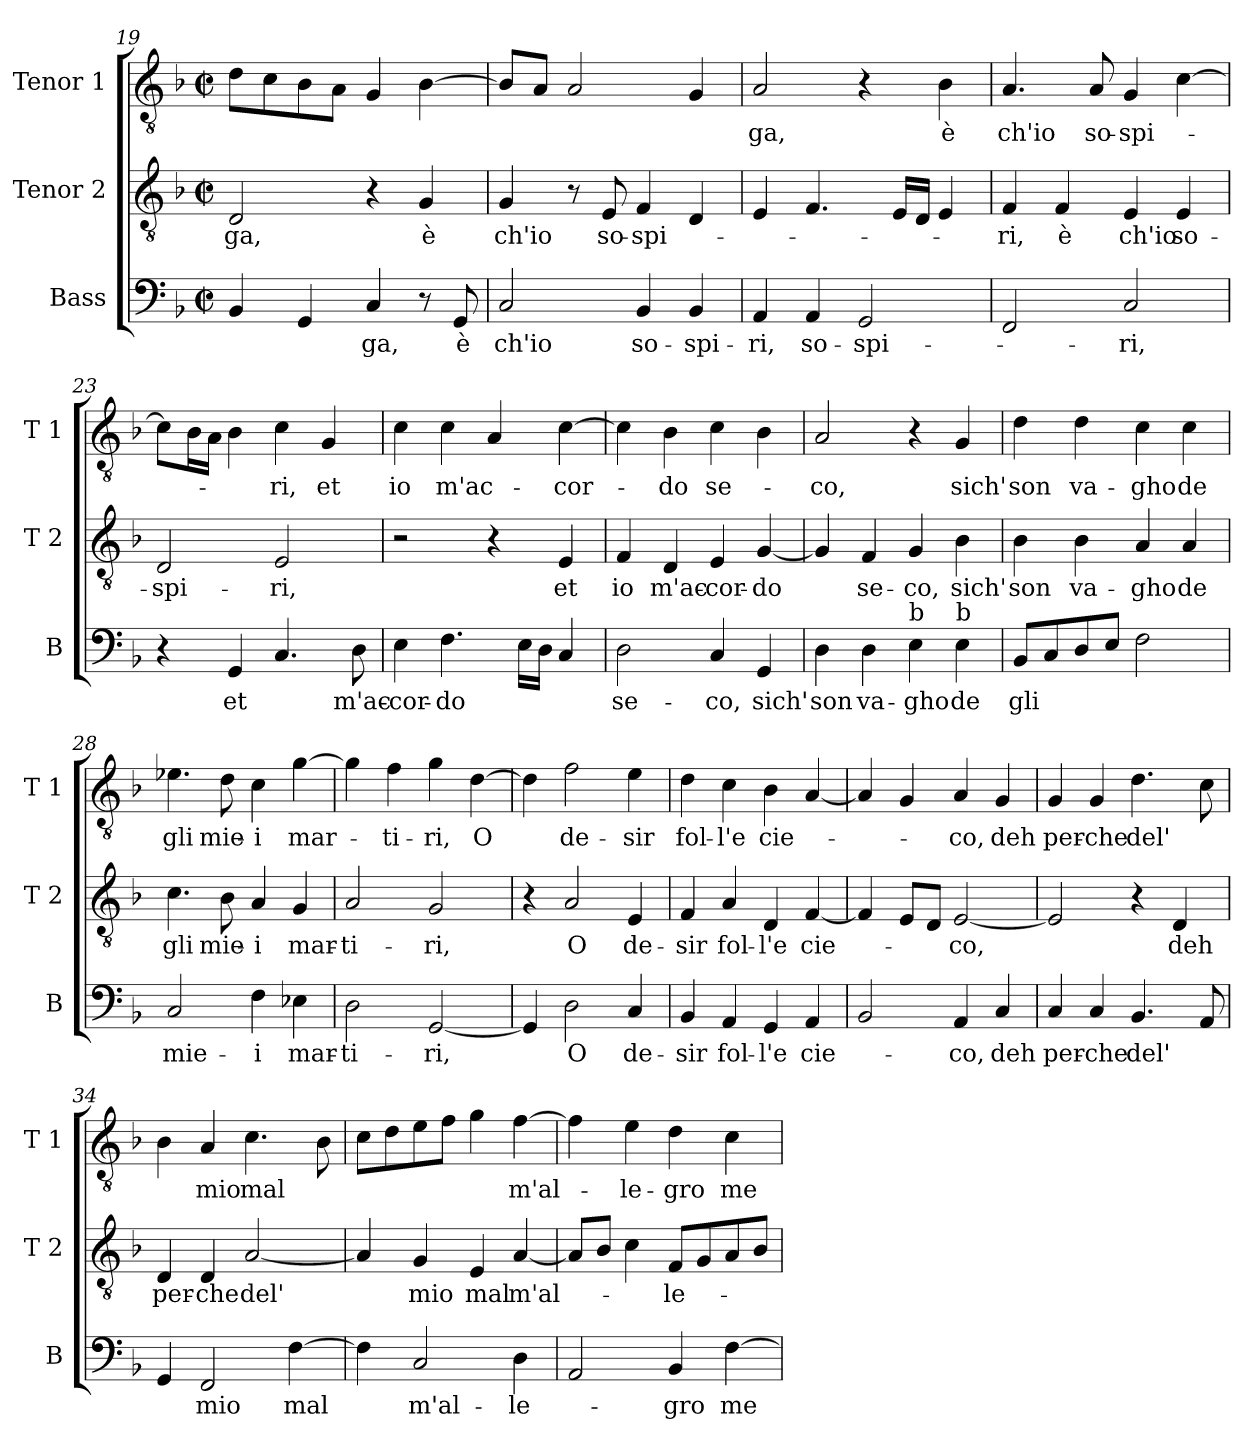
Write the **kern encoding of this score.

**kern	**text	**kern	**text	**kern	**text
*part3	*part3	*part2	*part2	*part1	*part1
*staff3	*staff3	*staff2	*staff2	*staff1	*staff1
*I"Bass	*	*I"Tenor 2	*	*I"Tenor 1	*
*I'B	*	*I'T 2	*	*I'T 1	*
*clefF4	*	*clefGv2	*	*clefGv2	*
*k[b-]	*	*k[b-]	*	*k[b-]	*
*F:	*	*F:	*	*F:	*
*M2/2	*	*M2/2	*	*M2/2	*
*met(c|)	*	*met(c|)	*	*met(c|)	*
=19	=19	=19	=19	=19	=19
!	!	!	!LO:LY:b	!	!
4BB-/	.	2D/	-ga,	8d\L	.
.	.	.	.	8c\	.
4GG/	.	.	.	8B-\	.
.	.	.	.	8A\J	.
!	!LO:LY:b	!	!	!	!
4C/	-ga,	4r	.	4G/	.
!	!	!	!LO:LY:b	!	!
8r	.	4G/	è	[4B-\	.
!	!LO:LY:b	!	!	!	!
8GG/	è	.	.	.	.
=20	=20	=20	=20	=20	=20
!	!LO:LY:b	!	!LO:LY:b	!	!
2C/	ch'io	4G/	ch'io	8B-/L]	.
.	.	.	.	8A/J	.
.	.	8r	.	2A/	.
!	!	!	!LO:LY:b	!	!
.	.	8E/	so-	.	.
!	!LO:LY:b	!	!LO:LY:b	!	!
4BB-/	so-	4F/	-spi-	.	.
!	!LO:LY:b	!	!	!	!
4BB-/	-spi-	4D/	.	4G/	.
!!LO:LB:g=z
=21	=21	=21	=21	=21	=21
!	!LO:LY:b	!	!	!	!LO:LY:b
4AA/	-ri,	4E/	.	2A/	-ga,
!	!LO:LY:b	!	!	!	!
4AA/	so-	4.F/	.	.	.
!	!LO:LY:b	!	!	!	!
2GG/	-spi-	.	.	4r	.
.	.	16E/LL	.	.	.
.	.	16D/JJ	.	.	.
!	!	!	!	!	!LO:LY:b
.	.	4E/	.	4B-\	è
=22	=22	=22	=22	=22	=22
!	!	!	!LO:LY:b	!	!LO:LY:b
2FF/	.	4F/	-ri,	4.A/	ch'io
!	!	!	!LO:LY:b	!	!
.	.	4F/	è	.	.
!	!	!	!	!	!LO:LY:b
.	.	.	.	8A/	so-
!	!LO:LY:b	!	!LO:LY:b	!	!LO:LY:b
2C/	-ri,	4E/	ch'io	4G/	-spi-
!	!	!	!LO:LY:b	!	!
.	.	4E/	so-	[4c\	.
=23	=23	=23	=23	=23	=23
!	!	!	!LO:LY:b	!	!
4r	.	2D/	-spi-	8c\L]	.
.	.	.	.	16B-\L	.
.	.	.	.	16A\JJ	.
!	!LO:LY:b	!	!	!	!
4GG/	et	.	.	4B-\	.
!	!	!	!LO:LY:b	!	!LO:LY:b
4.C/	.	2E/	-ri,	4c\	-ri,
!	!	!	!	!	!LO:LY:b
.	.	.	.	4G/	et
!	!LO:LY:b	!	!	!	!
8D\	m'ac-	.	.	.	.
=24	=24	=24	=24	=24	=24
!	!LO:LY:b	!	!	!	!LO:LY:b
4E\	-cor-	2r	.	4c\	io
!	!LO:LY:b	!	!	!	!LO:LY:b
4.F\	-do	.	.	4c\	m'ac-
.	.	4r	.	4A/	.
16E\LL	.	.	.	.	.
16D\JJ	.	.	.	.	.
!	!	!	!LO:LY:b	!	!LO:LY:b
4C/	.	4E/	et	[4c\	-cor-
=25	=25	=25	=25	=25	=25
!	!LO:LY:b	!	!LO:LY:b	!	!
2D\	se-	4F/	io	4c\]	.
!	!	!	!LO:LY:b	!	!LO:LY:b
.	.	4D/	m'ac-	4B-\	-do
!	!LO:LY:b	!	!LO:LY:b	!	!LO:LY:b
4C/	-co,	4E/	-cor-	4c\	se-
!	!LO:LY:b	!	!LO:LY:b	!	!
4GG/	sich'	[4G/	-do	4B-\	.
!!LO:LB:g=z
=26	=26	=26	=26	=26	=26
!	!LO:LY:b	!	!	!	!LO:LY:b
4D\	son	4G/]	.	2A/	-co,
!	!LO:LY:b	!	!LO:LY:b	!	!
4D\	va-	4F/	se-	.	.
!LO:TX:a:t=b	!	!	!	!	!
!	!LO:LY:b	!	!LO:LY:b	!	!
4E\	-gho	4G/	-co,	4r	.
!LO:TX:a:t=b	!	!	!	!	!
!	!LO:LY:b	!	!LO:LY:b	!	!LO:LY:b
4E\	de	4B-\	sich'	4G/	sich'
=27	=27	=27	=27	=27	=27
!	!LO:LY:b	!	!LO:LY:b	!	!LO:LY:b
8BB-/L	gli	4B-\	son	4d\	son
8C/	.	.	.	.	.
!	!	!	!LO:LY:b	!	!LO:LY:b
8D/	.	4B-\	va-	4d\	va-
8E/J	.	.	.	.	.
!	!	!	!LO:LY:b	!	!LO:LY:b
2F\	.	4A/	-gho	4c\	-gho
!	!	!	!LO:LY:b	!	!LO:LY:b
.	.	4A/	de	4c\	de
=28	=28	=28	=28	=28	=28
!	!LO:LY:b	!	!LO:LY:b	!	!LO:LY:b
2C/	mie-	4.c\	gli	4.e-X\	gli
!	!	!	!LO:LY:b	!	!LO:LY:b
.	.	8B-\	mie-	8d\	mie-
!	!LO:LY:b	!	!LO:LY:b	!	!LO:LY:b
4F\	-i	4A/	-i	4c\	-i
!	!LO:LY:b	!	!LO:LY:b	!	!LO:LY:b
4E-X\	mar-	4G/	mar-	[4g\	mar-
=29	=29	=29	=29	=29	=29
!	!LO:LY:b	!	!LO:LY:b	!	!
2D\	-ti-	2A/	-ti-	4g\]	.
!	!	!	!	!	!LO:LY:b
.	.	.	.	4f\	-ti-
!	!LO:LY:b	!	!LO:LY:b	!	!LO:LY:b
[2GG/	-ri,	2G/	-ri,	4g\	-ri,
!	!	!	!	!	!LO:LY:b
.	.	.	.	[4d\	O
=30	=30	=30	=30	=30	=30
4GG/]	.	4r	.	4d\]	.
!	!LO:LY:b	!	!LO:LY:b	!	!LO:LY:b
2D\	O	2A/	O	2f\	de-
!	!LO:LY:b	!	!LO:LY:b	!	!LO:LY:b
4C/	de-	4E/	de-	4e\	-sir
!!LO:LB:g=z
=31	=31	=31	=31	=31	=31
!	!LO:LY:b	!	!LO:LY:b	!	!LO:LY:b
4BB-/	-sir	4F/	-sir	4d\	fol-
!	!LO:LY:b	!	!LO:LY:b	!	!LO:LY:b
4AA/	fol-	4A/	fol-	4c\	-l'e
!	!LO:LY:b	!	!LO:LY:b	!	!LO:LY:b
4GG/	-l'e	4D/	-l'e	4B-\	cie-
!	!LO:LY:b	!	!LO:LY:b	!	!
4AA/	cie-	[4F/	cie-	[4A/	.
=32	=32	=32	=32	=32	=32
2BB-/	.	4F/]	.	4A/]	.
.	.	8E/L	.	4G/	.
.	.	8D/J	.	.	.
!	!LO:LY:b	!	!LO:LY:b	!	!LO:LY:b
4AA/	-co,	[2E/	-co,	4A/	-co,
!	!LO:LY:b	!	!	!	!LO:LY:b
4C/	deh	.	.	4G/	deh
=33	=33	=33	=33	=33	=33
!	!LO:LY:b	!	!	!	!LO:LY:b
4C/	per-	2E/]	.	4G/	per-
!	!LO:LY:b	!	!	!	!LO:LY:b
4C/	-che	.	.	4G/	-che
!	!LO:LY:b	!	!	!	!LO:LY:b
4.BB-/	del'	4r	.	4.d\	del'
!	!	!	!LO:LY:b	!	!
.	.	4D/	deh	.	.
8AA/	.	.	.	8c\	.
=34	=34	=34	=34	=34	=34
!	!	!	!LO:LY:b	!	!
4GG/	.	4D/	per-	4B-\	.
!	!LO:LY:b	!	!LO:LY:b	!	!LO:LY:b
2FF/	mio	4D/	-che	4A/	mio
!	!	!	!LO:LY:b	!	!LO:LY:b
.	.	[2A/	del'	4.c\	mal
!	!LO:LY:b	!	!	!	!
[4F\	mal	.	.	.	.
.	.	.	.	8B-\	.
=35	=35	=35	=35	=35	=35
4F\]	.	4A/]	.	8c\L	.
.	.	.	.	8d\	.
!	!LO:LY:b	!	!LO:LY:b	!	!
2C/	m'al-	4G/	mio	8e\	.
.	.	.	.	8f\J	.
!	!	!	!LO:LY:b	!	!
.	.	4E/	mal	4g\	.
!	!LO:LY:b	!	!LO:LY:b	!	!LO:LY:b
4D\	-le-	[4A/	m'al-	[4f\	m'al-
!!LO:PB:g=z
=36	=36	=36	=36	=36	=36
2AA/	.	8A/L]	.	4f\]	.
.	.	8B-/J	.	.	.
!	!	!	!	!	!LO:LY:b
.	.	4c\	.	4e\	-le-
!	!LO:LY:b	!	!LO:LY:b	!	!LO:LY:b
4BB-/	-gro	8F/L	-le-	4d\	-gro
.	.	8G/	.	.	.
!	!LO:LY:b	!	!	!	!LO:LY:b
[4F\	me-	8A/	.	4c\	me-
.	.	8B-/J	.	.	.
=	=	=	=	=	=
*-	*-	*-	*-	*-	*-
